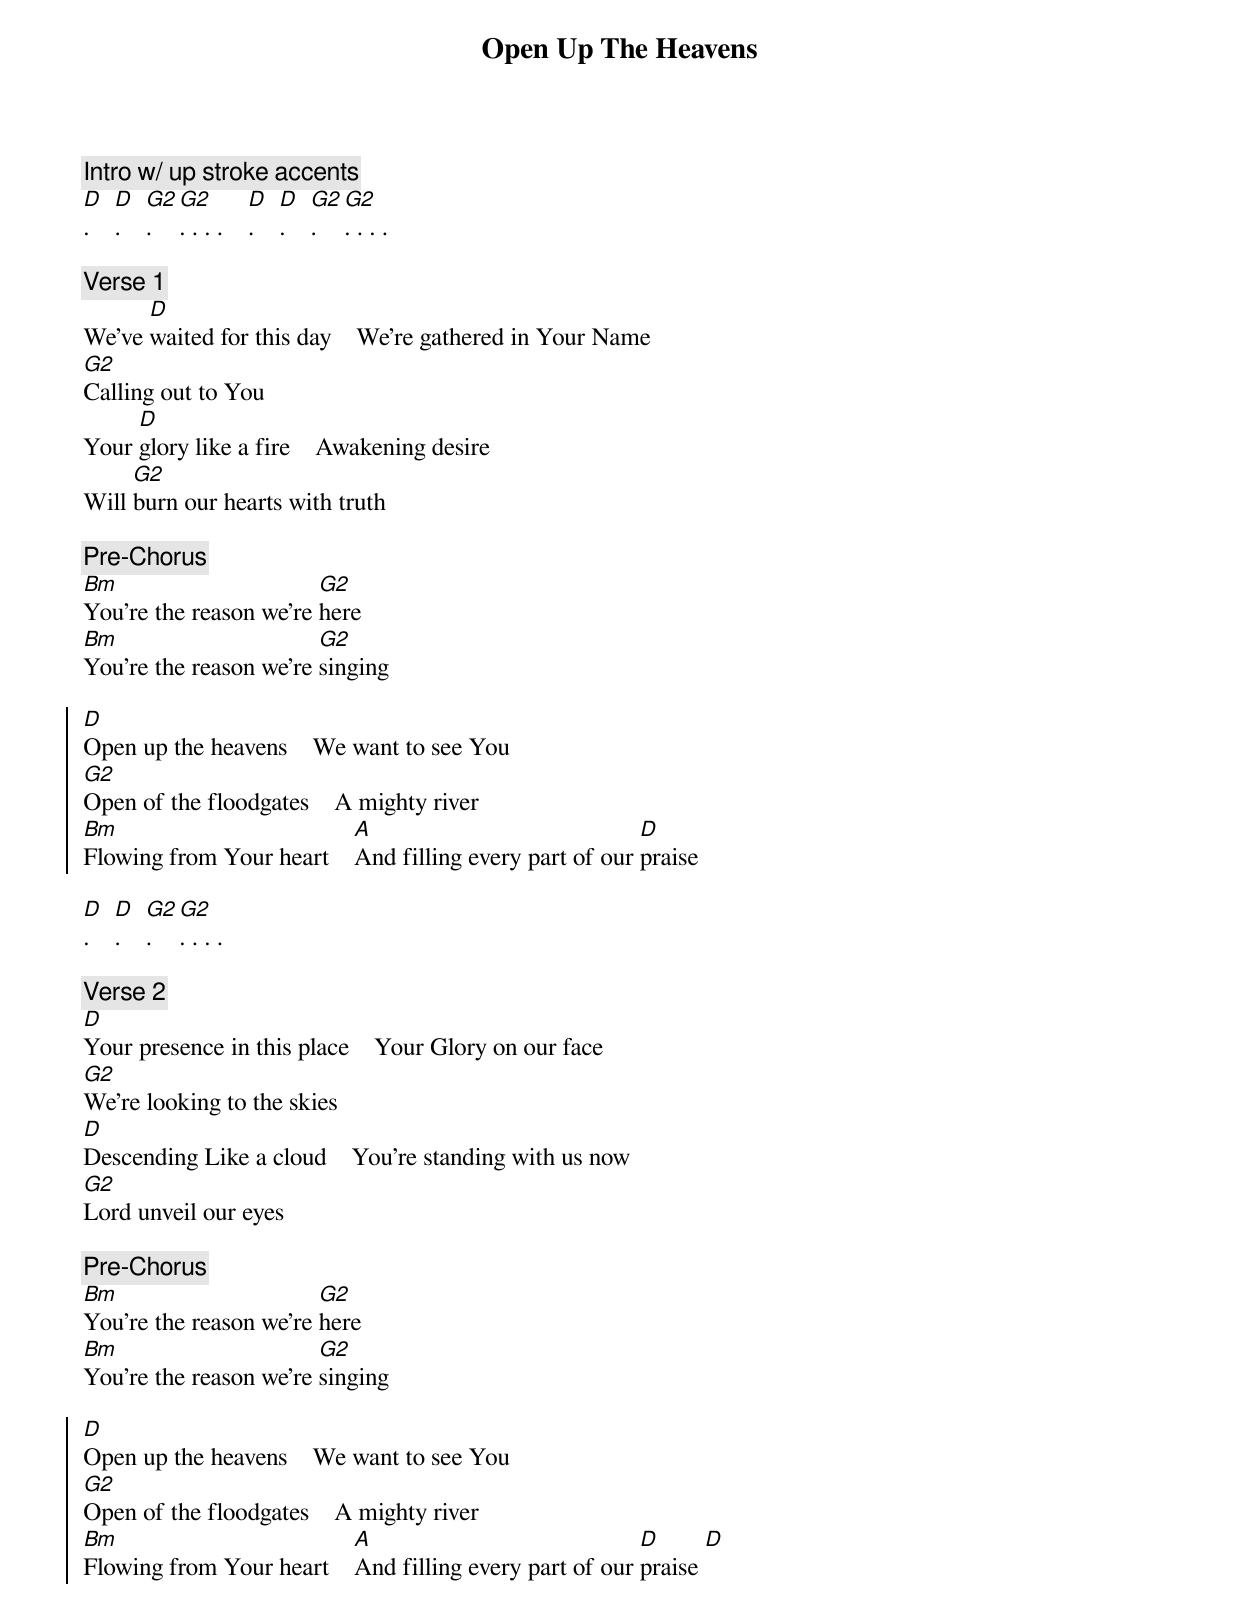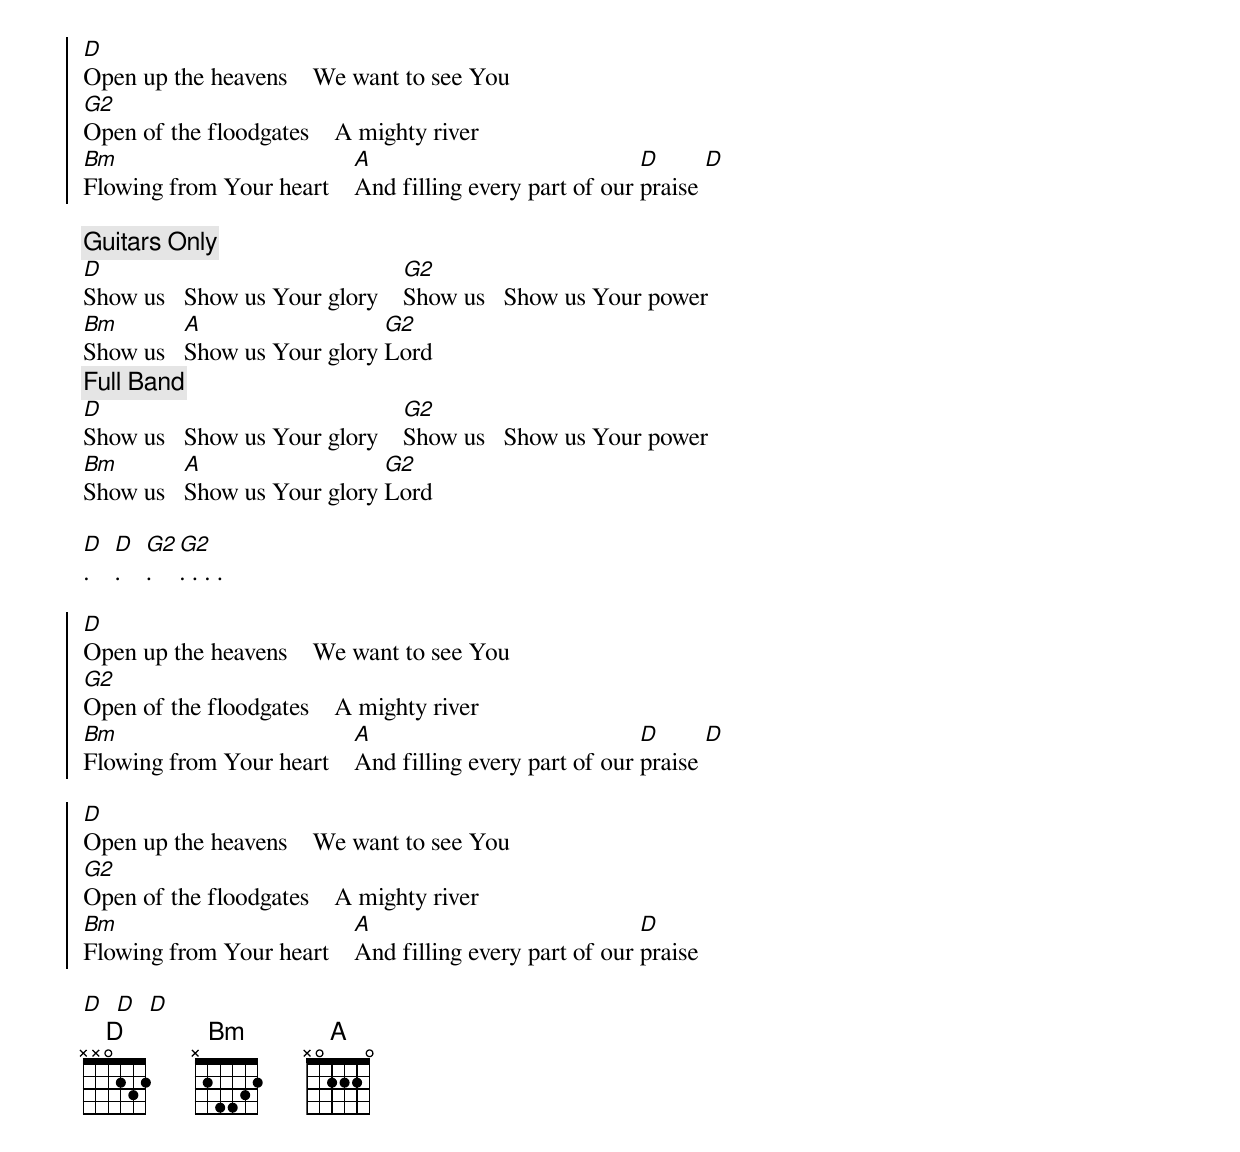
{title: Open Up The Heavens}
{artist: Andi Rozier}
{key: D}
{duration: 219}
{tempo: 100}
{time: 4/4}
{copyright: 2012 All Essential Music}

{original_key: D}
{c: Intro w/ up stroke accents}
[D].    [D].    [G2].    [G2]. . . .    [D].    [D].    [G2].    [G2]. . . .

{c: Verse 1}
We've [D]waited for this day    We're gathered in Your Name
[G2]Calling out to You
Your [D]glory like a fire    Awakening desire
Will [G2]burn our hearts with truth

{c: Pre-Chorus}
[Bm]You're the reason we're [G2]here
[Bm]You're the reason we're [G2]singing

{start_of_chorus}
[D]Open up the heavens    We want to see You
[G2]Open of the floodgates    A mighty river
[Bm]Flowing from Your heart    [A]And filling every part of our [D]praise
{end_of_chorus}

[D].    [D].    [G2].    [G2]. . . .

{c: Verse 2}
[D]Your presence in this place    Your Glory on our face
[G2]We're looking to the skies
[D]Descending Like a cloud    You're standing with us now
[G2]Lord unveil our eyes

{c: Pre-Chorus}
[Bm]You're the reason we're [G2]here
[Bm]You're the reason we're [G2]singing

{start_of_chorus}
[D]Open up the heavens    We want to see You
[G2]Open of the floodgates    A mighty river
[Bm]Flowing from Your heart    [A]And filling every part of our [D]praise [D]

[D]Open up the heavens    We want to see You
[G2]Open of the floodgates    A mighty river
[Bm]Flowing from Your heart    [A]And filling every part of our [D]praise [D]
{end_of_chorus}

{sob}
{c: Guitars Only}
[D]Show us   Show us Your glory    [G2]Show us   Show us Your power
[Bm]Show us   [A]Show us Your glory [G2]Lord
{c: Full Band}
[D]Show us   Show us Your glory    [G2]Show us   Show us Your power
[Bm]Show us   [A]Show us Your glory [G2]Lord
{eob}

[D].    [D].    [G2].    [G2]. . . .

{start_of_chorus}
[D]Open up the heavens    We want to see You
[G2]Open of the floodgates    A mighty river
[Bm]Flowing from Your heart    [A]And filling every part of our [D]praise [D]

[D]Open up the heavens    We want to see You
[G2]Open of the floodgates    A mighty river
[Bm]Flowing from Your heart    [A]And filling every part of our [D]praise
{end_of_chorus}

[D]  [D]  [D]
